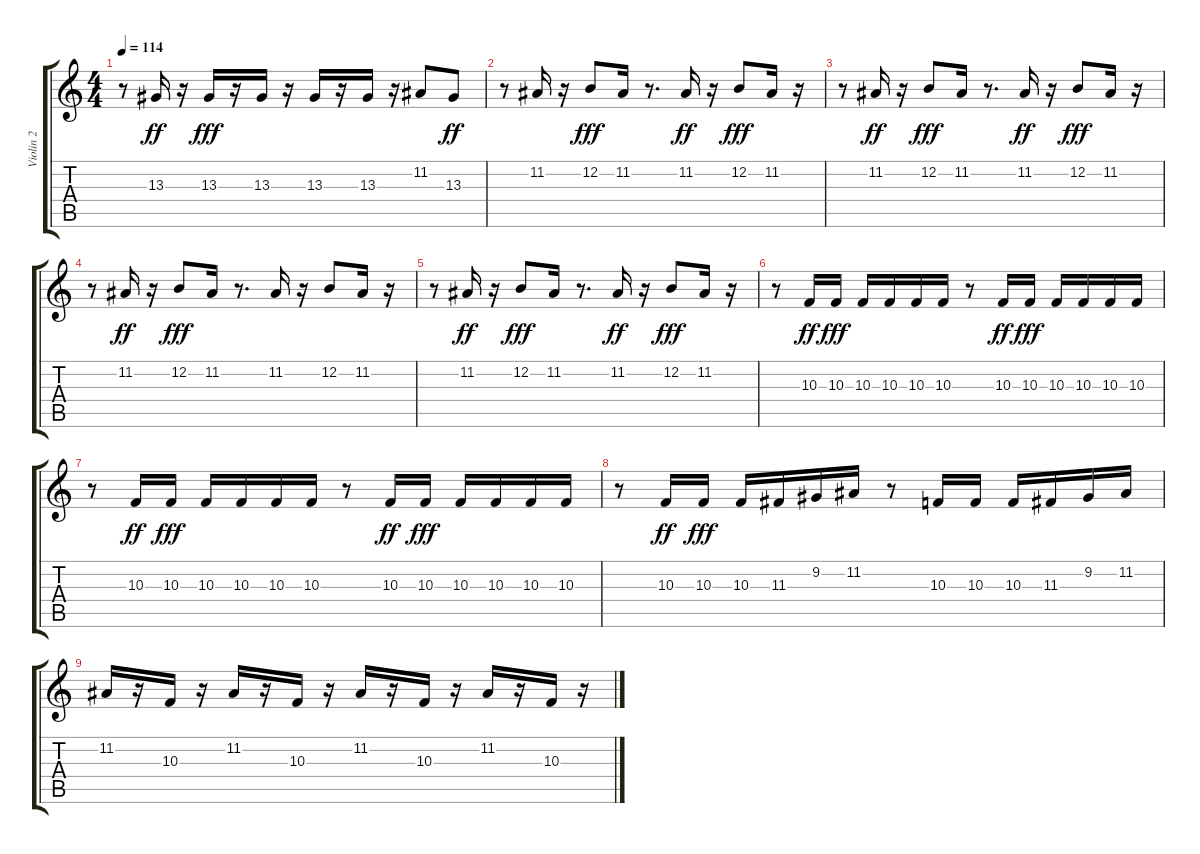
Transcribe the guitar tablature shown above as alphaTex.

\track ("Violin 2" "Violin 2") {instrument stringensemble1}
\staff {score tabs}
\tuning (E4 B3 G3 D3 A2 E2) {hide}
\ts (4 4)
\tempo 114
\clef g2
\ks c
r.8{dy ff} 13.3.16 r.16 13.3.16{dy fff} r.16 13.3.16 r.16 13.3.16 r.16 13.3.16 r.16 11.2.8 13.3.8{dy ff} |
r.8 11.2.16 r.16 12.2.8{dy fff} 11.2.16 r.8{d} 11.2.16{dy ff} r.16 12.2.8{dy fff} 11.2.16 r.16 |
r.8 11.2.16{dy ff} r.16 12.2.8{dy fff} 11.2.16 r.8{d} 11.2.16{dy ff} r.16 12.2.8{dy fff} 11.2.16 r.16 |
r.8 11.2.16{dy ff} r.16 12.2.8{dy fff} 11.2.16 r.8{d} 11.2.16 r.16 12.2.8 11.2.16 r.16 |
r.8 11.2.16{dy ff} r.16 12.2.8{dy fff} 11.2.16 r.8{d} 11.2.16{dy ff} r.16 12.2.8{dy fff} 11.2.16 r.16 |
r.8 10.3.16{dy ff} 10.3.16{dy fff} 10.3.16 10.3.16 10.3.16 10.3.16 r.8 10.3.16{dy ff} 10.3.16{dy fff} 10.3.16 10.3.16 10.3.16 10.3.16 |
r.8 10.3.16{dy ff} 10.3.16{dy fff} 10.3.16 10.3.16 10.3.16 10.3.16 r.8 10.3.16{dy ff} 10.3.16{dy fff} 10.3.16 10.3.16 10.3.16 10.3.16 |
r.8 10.3.16{dy ff} 10.3.16{dy fff} 10.3.16 11.3.16 9.2.16 11.2.16 r.8 10.3.16 10.3.16 10.3.16 11.3.16 9.2.16 11.2.16 |
11.2.16 r.16 10.3.16 r.16 11.2.16 r.16 10.3.16 r.16 11.2.16 r.16 10.3.16 r.16 11.2.16 r.16 10.3.16 r.16
